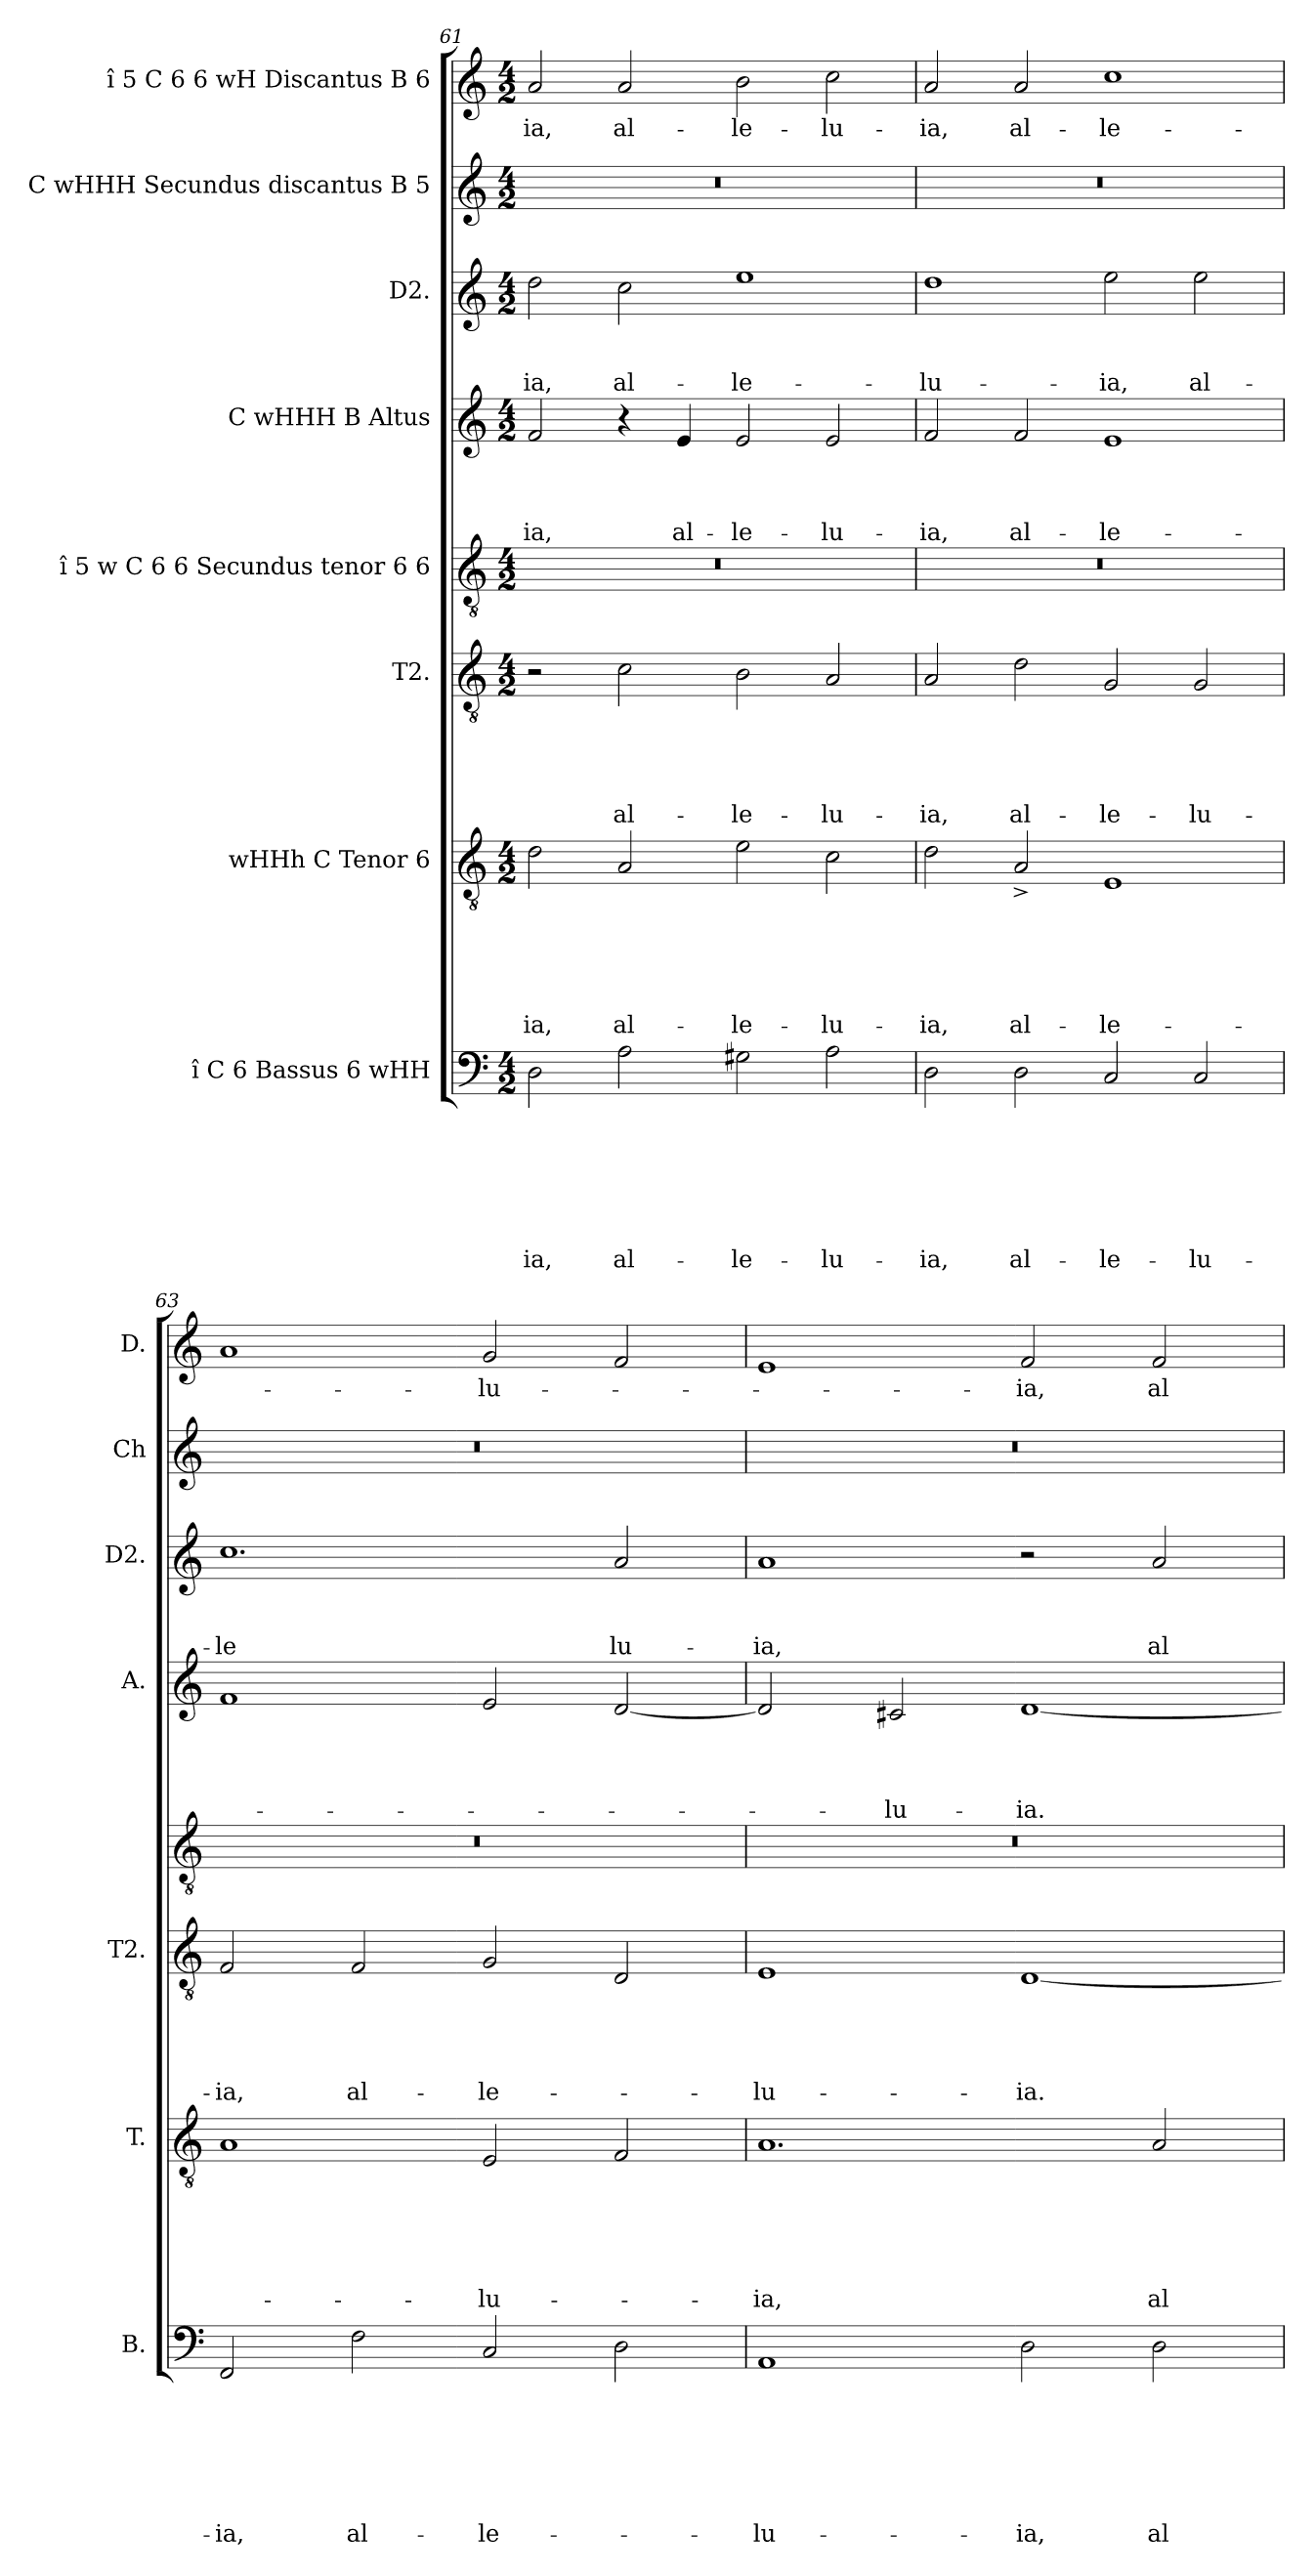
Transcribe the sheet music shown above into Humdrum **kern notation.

**kern	**text	**text	**text	**text	**text	**text	**text	**kern	**text	**text	**text	**text	**text	**text	**kern	**text	**text	**text	**text	**text	**kern	**kern	**text	**text	**text	**text	**kern	**text	**text	**text	**kern	**kern	**text
*part8	*part8	*part8	*part8	*part8	*part8	*part8	*part8	*part7	*part7	*part7	*part7	*part7	*part7	*part7	*part6	*part6	*part6	*part6	*part6	*part6	*part5	*part4	*part4	*part4	*part4	*part4	*part3	*part3	*part3	*part3	*part2	*part1	*part1
*staff8	*staff8	*staff8	*staff8	*staff8	*staff8	*staff8	*staff8	*staff7	*staff7	*staff7	*staff7	*staff7	*staff7	*staff7	*staff6	*staff6	*staff6	*staff6	*staff6	*staff6	*staff5	*staff4	*staff4	*staff4	*staff4	*staff4	*staff3	*staff3	*staff3	*staff3	*staff2	*staff1	*staff1
*I"î C 6 Bassus 6 wHH	*	*	*	*	*	*	*	*I"wHHh C Tenor 6	*	*	*	*	*	*	*I"T2.	*	*	*	*	*	*I"î 5 w C 6 6 Secundus tenor 6 6	*I"C wHHH B Altus	*	*	*	*	*I"D2.	*	*	*	*I"C wHHH Secundus discantus B 5	*I"î 5 C 6 6 wH Discantus B 6	*
*I'B.	*	*	*	*	*	*	*	*I'T.	*	*	*	*	*	*	*I'T2.	*	*	*	*	*	*	*I'A.	*	*	*	*	*I'D2.	*	*	*	*I'Ch	*I'D.	*
*clefF4	*	*	*	*	*	*	*	*clefGv2	*	*	*	*	*	*	*clefGv2	*	*	*	*	*	*clefGv2	*clefG2	*	*	*	*	*clefG2	*	*	*	*clefG2	*clefG2	*
*k[]	*	*	*	*	*	*	*	*k[]	*	*	*	*	*	*	*k[]	*	*	*	*	*	*k[]	*k[]	*	*	*	*	*k[]	*	*	*	*k[]	*k[]	*
*C:	*	*	*	*	*	*	*	*C:	*	*	*	*	*	*	*C:	*	*	*	*	*	*C:	*C:	*	*	*	*	*C:	*	*	*	*C:	*C:	*
*M4/2	*	*	*	*	*	*	*	*M4/2	*	*	*	*	*	*	*M4/2	*	*	*	*	*	*M4/2	*M4/2	*	*	*	*	*M4/2	*	*	*	*M4/2	*M4/2	*
=61	=61	=61	=61	=61	=61	=61	=61	=61	=61	=61	=61	=61	=61	=61	=61	=61	=61	=61	=61	=61	=61	=61	=61	=61	=61	=61	=61	=61	=61	=61	=61	=61	=61
!	!	!	!	!	!	!	!LO:LY:b	!	!	!	!	!	!	!LO:LY:b	!	!	!	!	!	!	!	!	!	!	!	!LO:LY:b	!	!	!	!LO:LY:b	!	!	!LO:LY:b
2D\	.	.	.	.	.	.	-ia,	2d\	.	.	.	.	.	-ia,	2r	.	.	.	.	.	0r	2f/	.	.	.	-ia,	2dd\	.	.	-ia,	0r	2a/	-ia,
!	!	!	!	!	!	!	!LO:LY:b	!	!	!	!	!	!	!LO:LY:b	!	!	!	!	!	!LO:LY:b	!	!	!	!	!	!	!	!	!	!LO:LY:b	!	!	!LO:LY:b
2A\	.	.	.	.	.	.	al-	2A/	.	.	.	.	.	al-	2c\	.	.	.	.	al-	.	4r	.	.	.	.	2cc\	.	.	al-	.	2a/	al-
!	!	!	!	!	!	!	!	!	!	!	!	!	!	!	!	!	!	!	!	!	!	!	!	!	!	!LO:LY:b	!	!	!	!	!	!	!
.	.	.	.	.	.	.	.	.	.	.	.	.	.	.	.	.	.	.	.	.	.	4e/	.	.	.	al-	.	.	.	.	.	.	.
!	!	!	!	!	!	!	!LO:LY:b	!	!	!	!	!	!	!LO:LY:b	!	!	!	!	!	!LO:LY:b	!	!	!	!	!	!LO:LY:b	!	!	!	!LO:LY:b	!	!	!LO:LY:b
2G#X\	.	.	.	.	.	.	-le-	2e\	.	.	.	.	.	-le-	2B\	.	.	.	.	-le-	.	2e/	.	.	.	-le-	1ee	.	.	-le-	.	2b\	-le-
!	!	!	!	!	!	!	!LO:LY:b	!	!	!	!	!	!	!LO:LY:b	!	!	!	!	!	!LO:LY:b	!	!	!	!	!	!LO:LY:b	!	!	!	!	!	!	!LO:LY:b
2A\	.	.	.	.	.	.	-lu-	2c\	.	.	.	.	.	-lu-	2A/	.	.	.	.	-lu-	.	2e/	.	.	.	-lu-	.	.	.	.	.	2cc\	-lu-
=62	=62	=62	=62	=62	=62	=62	=62	=62	=62	=62	=62	=62	=62	=62	=62	=62	=62	=62	=62	=62	=62	=62	=62	=62	=62	=62	=62	=62	=62	=62	=62	=62	=62
!	!	!	!	!	!	!	!LO:LY:b	!	!	!	!	!	!	!LO:LY:b	!	!	!	!	!	!LO:LY:b	!	!	!	!	!	!LO:LY:b	!	!	!	!LO:LY:b	!	!	!LO:LY:b
2D\	.	.	.	.	.	.	-ia,	2d\	.	.	.	.	.	-ia,	2A/	.	.	.	.	-ia,	0r	2f/	.	.	.	-ia,	1dd	.	.	-lu-	0r	2a/	-ia,
!	!	!	!	!	!	!	!LO:LY:b	!	!	!	!	!	!	!LO:LY:b	!	!	!	!	!	!LO:LY:b	!	!	!	!	!	!LO:LY:b	!	!	!	!	!	!	!LO:LY:b
2D\	.	.	.	.	.	.	al-	2A^</	.	.	.	.	.	al-	2d\	.	.	.	.	al-	.	2f/	.	.	.	al-	.	.	.	.	.	2a/	al-
!	!	!	!	!	!	!	!LO:LY:b	!	!	!	!	!	!	!LO:LY:b	!	!	!	!	!	!LO:LY:b	!	!	!	!	!	!LO:LY:b	!	!	!	!LO:LY:b	!	!	!LO:LY:b
2C/	.	.	.	.	.	.	-le-	1E	.	.	.	.	.	-le-	2G/	.	.	.	.	-le-	.	1e	.	.	.	-le-	2ee\	.	.	-ia,	.	1cc	-le-
!	!	!	!	!	!	!	!LO:LY:b	!	!	!	!	!	!	!	!	!	!	!	!	!LO:LY:b	!	!	!	!	!	!	!	!	!	!LO:LY:b	!	!	!
2C/	.	.	.	.	.	.	-lu-	.	.	.	.	.	.	.	2G/	.	.	.	.	-lu-	.	.	.	.	.	.	2ee\	.	.	al-	.	.	.
!!LO:PB:g=z
=63	=63	=63	=63	=63	=63	=63	=63	=63	=63	=63	=63	=63	=63	=63	=63	=63	=63	=63	=63	=63	=63	=63	=63	=63	=63	=63	=63	=63	=63	=63	=63	=63	=63
!	!	!	!	!	!	!	!LO:LY:b	!	!	!	!	!	!	!	!	!	!	!	!	!LO:LY:b	!	!	!	!	!	!	!	!	!	!LO:LY:b	!	!	!
2FF/	.	.	.	.	.	.	-ia,	1A	.	.	.	.	.	.	2F/	.	.	.	.	-ia,	0r	1f	.	.	.	.	1.cc	.	.	-le	0r	1a	.
!	!	!	!	!	!	!	!LO:LY:b	!	!	!	!	!	!	!	!	!	!	!	!	!LO:LY:b	!	!	!	!	!	!	!	!	!	!	!	!	!
2F\	.	.	.	.	.	.	al-	.	.	.	.	.	.	.	2F/	.	.	.	.	al-	.	.	.	.	.	.	.	.	.	.	.	.	.
!	!	!	!	!	!	!	!LO:LY:b	!	!	!	!	!	!	!LO:LY:b	!	!	!	!	!	!LO:LY:b	!	!	!	!	!	!	!	!	!	!	!	!	!LO:LY:b
2C/	.	.	.	.	.	.	-le-	2E/	.	.	.	.	.	-lu-	2G/	.	.	.	.	-le-	.	2e/	.	.	.	.	.	.	.	.	.	2g/	-lu-
!	!	!	!	!	!	!	!	!	!	!	!	!	!	!	!	!	!	!	!	!	!	!	!	!	!	!	!	!	!	!LO:LY:b	!	!	!
2D\	.	.	.	.	.	.	.	2F/	.	.	.	.	.	.	2D/	.	.	.	.	.	.	[<2d/	.	.	.	.	2a/	.	.	lu-	.	2f/	.
=64	=64	=64	=64	=64	=64	=64	=64	=64	=64	=64	=64	=64	=64	=64	=64	=64	=64	=64	=64	=64	=64	=64	=64	=64	=64	=64	=64	=64	=64	=64	=64	=64	=64
!	!	!	!	!	!	!	!LO:LY:b	!	!	!	!	!	!	!LO:LY:b	!	!	!	!	!	!LO:LY:b	!	!	!	!	!	!	!	!	!	!LO:LY:b	!	!	!
1AA	.	.	.	.	.	.	-lu-	1.A	.	.	.	.	.	-ia,	1E	.	.	.	.	-lu-	0r	2d/]	.	.	.	.	1a	.	.	-ia,	0r	1e	.
!	!	!	!	!	!	!	!	!	!	!	!	!	!	!	!	!	!	!	!	!	!	!	!	!	!	!LO:LY:b	!	!	!	!	!	!	!
.	.	.	.	.	.	.	.	.	.	.	.	.	.	.	.	.	.	.	.	.	.	2c#/	.	.	.	-lu-	.	.	.	.	.	.	.
!	!	!	!	!	!	!	!LO:LY:b	!	!	!	!	!	!	!	!	!	!	!	!	!LO:LY:b	!	!	!	!	!	!LO:LY:b	!	!	!	!	!	!	!LO:LY:b
2D\	.	.	.	.	.	.	-ia,	.	.	.	.	.	.	.	[<1D	.	.	.	.	-ia.	.	[<1d	.	.	.	-ia.	2r	.	.	.	.	2f/	-ia,
!	!	!	!	!	!	!	!LO:LY:b	!	!	!	!	!	!	!LO:LY:b	!	!	!	!	!	!	!	!	!	!	!	!	!	!	!	!LO:LY:b	!	!	!LO:LY:b
2D\	.	.	.	.	.	.	al-	2A/	.	.	.	.	.	al-	.	.	.	.	.	.	.	.	.	.	.	.	2a/	.	.	al-	.	2f/	al-
=	=	=	=	=	=	=	=	=	=	=	=	=	=	=	=	=	=	=	=	=	=	=	=	=	=	=	=	=	=	=	=	=	=
*-	*-	*-	*-	*-	*-	*-	*-	*-	*-	*-	*-	*-	*-	*-	*-	*-	*-	*-	*-	*-	*-	*-	*-	*-	*-	*-	*-	*-	*-	*-	*-	*-	*-
